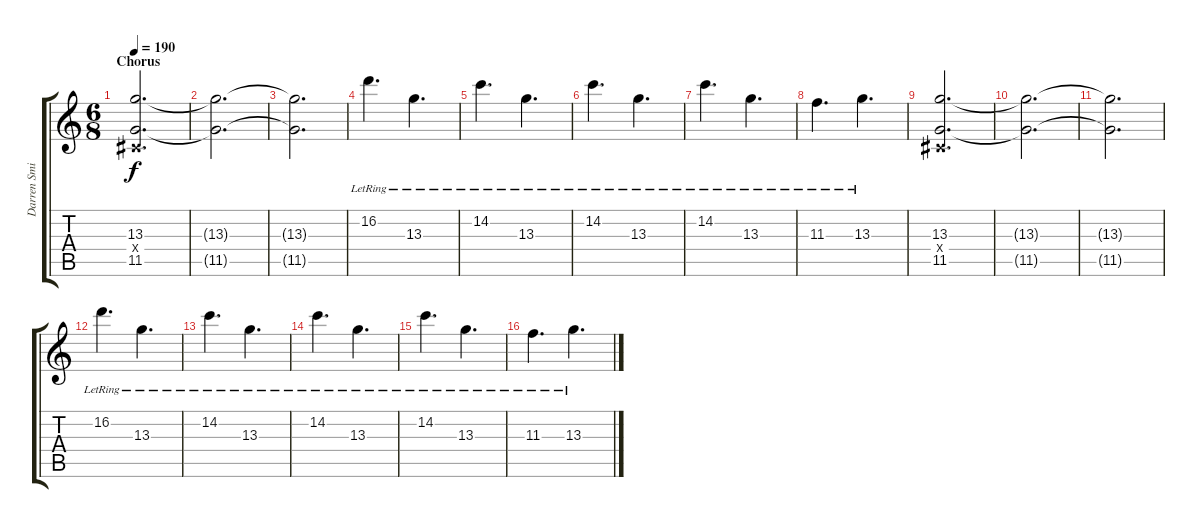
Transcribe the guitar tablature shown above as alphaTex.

\track ("Darren Smith" "Darren Smi") {instrument distortionguitar}
\staff {score tabs}
\tuning (Eb4 Bb3 Gb3 Db3 Ab2 Db2) {hide}
\ts (6 8)
\section ("" "Chorus")
\tempo 190
\clef g2
\ks c
(13.3 0.4{x} 11.5).2{d dy f} |
(13.3{t} 11.5{t}).2{d} |
(13.3{t} 11.5{t}).2{d} |
16.2{lr}.4{d} 13.3{lr}.4{d} |
14.2{lr}.4{d} 13.3{lr}.4{d} |
14.2{lr}.4{d} 13.3{lr}.4{d} |
14.2{lr}.4{d} 13.3{lr}.4{d} |
11.3{lr}.4{d} 13.3{lr}.4{d} |
(13.3 0.4{x} 11.5).2{d} |
(13.3{t} 11.5{t}).2{d} |
(13.3{t} 11.5{t}).2{d} |
16.2{lr}.4{d} 13.3{lr}.4{d} |
14.2{lr}.4{d} 13.3{lr}.4{d} |
14.2{lr}.4{d} 13.3{lr}.4{d} |
14.2{lr}.4{d} 13.3{lr}.4{d} |
11.3{lr}.4{d} 13.3{lr}.4{d}
